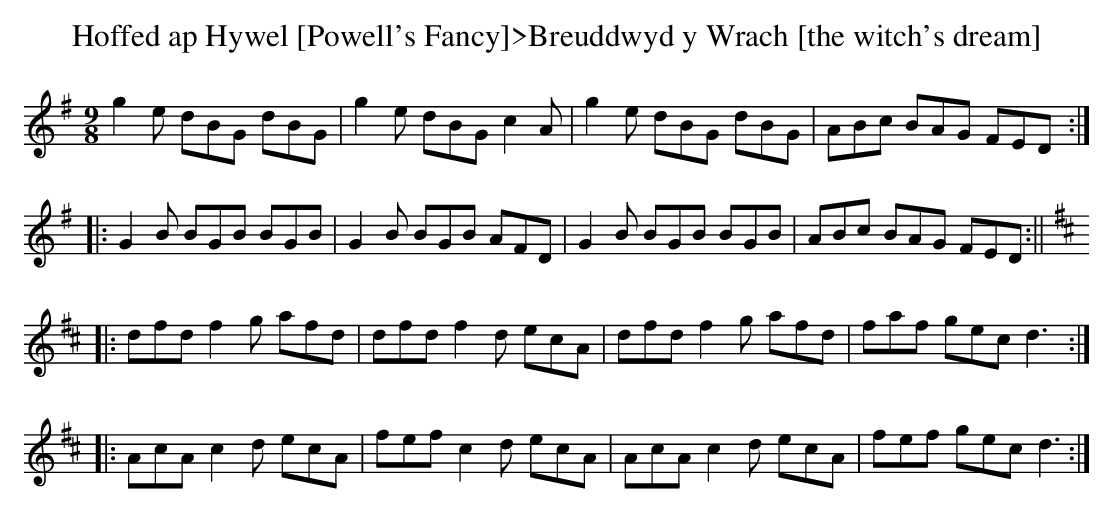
X:1
T:Hoffed ap Hywel [Powell's Fancy]>Breuddwyd y Wrach [the witch's dream]
M:9/8
L:1/8
K:G
g2e dBG dBG|g2e dBG c2A|g2e dBG dBG|ABc BAG FED:|
|:G2B BGB BGB|G2B BGB AFD|G2B BGB BGB|ABc BAG FED:||
K:D
|:dfd f2g afd|dfd f2d ecA|dfd f2g afd|faf gec d3:|
|:AcA c2d ecA|fef c2d ecA|AcA c2d ecA|fef gec d3:|
